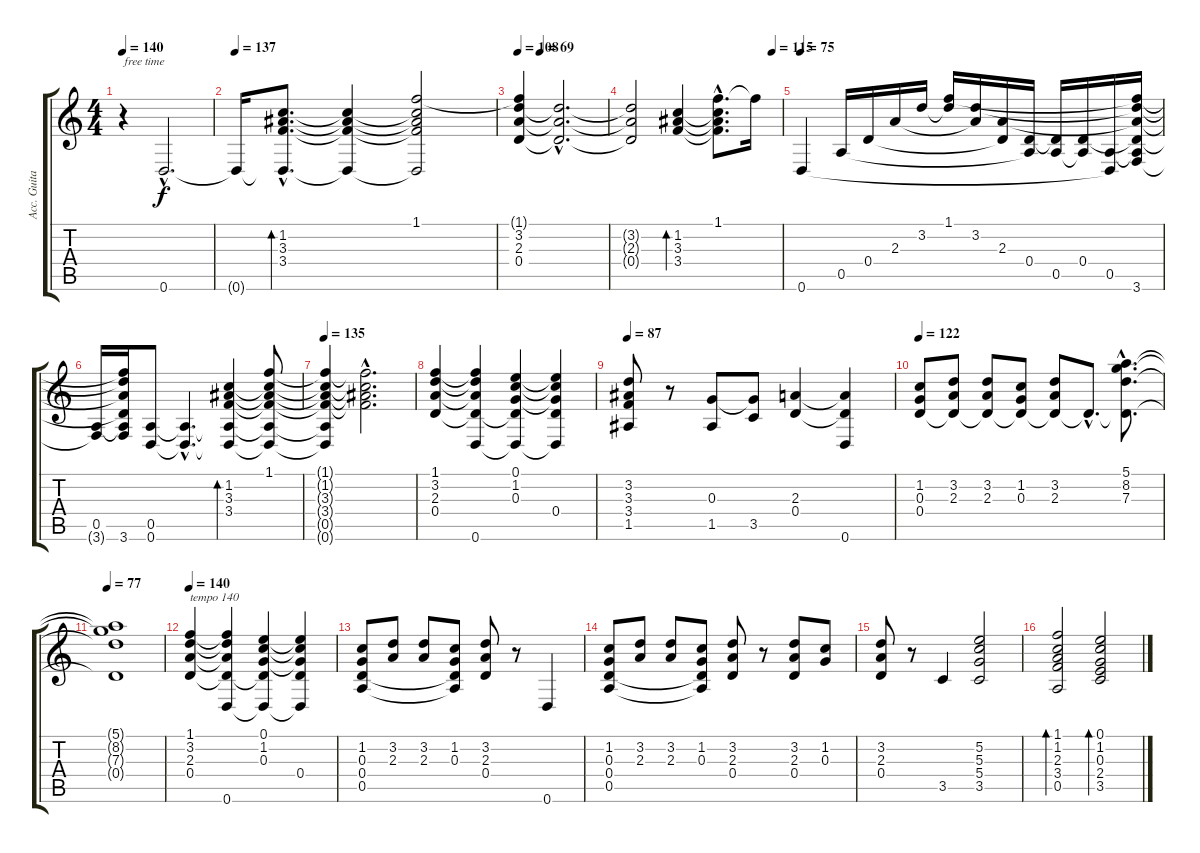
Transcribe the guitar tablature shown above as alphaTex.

\track ("Acc. Guitar 1" "Acc. Guita") {instrument acousticguitarsteel}
\staff {score tabs}
\tuning (E4 B3 G3 D3 A2 D2) {hide}
\ts (4 4)
\tempo 140
\tempo 120
\tempo 140
\clef g2
\ks c
r.4{txt "free time" dy f instrument acousticguitarsteel} 0.6{hac}.2{d} |
\tempo 137
0.6{t}.16 (1.2{hac} 3.3{hac} 3.4{hac} 0.6{hac t}).8{d bd 120} (1.2{t} 3.3{t} 3.4{t} 0.6{t}).4 (1.1 1.2{t} 3.3{t} 3.4{t} 0.6{t}).2 |
\tempo 108
\tempo (69 0.25)
(1.1{t} 3.2 2.3 0.4).4 (3.2{hac t} 2.3{hac t} 0.4{hac t}).2{d} |
\tempo (115 0.9375)
(3.2{t} 2.3{t} 0.4{t}).2 (1.2 3.3 3.4).4{bd 120} (1.1{hac} 1.2{hac t} 3.3{hac t} 3.4{hac t}).8{d} 1.1{t}.16 |
\tempo 75
0.6.4 0.5.16 0.4.16 2.3.16 3.2.16 (1.1 3.2{t}).16 (3.2 2.3{t}).16 (2.3 0.4{t}).16 (0.4 0.5{t}).16 (0.4{t} 0.5).16 (0.4 0.5{t}).16 (0.5 0.6{t}).16 (1.1{t} 3.2{t} 2.3{t} 0.4{t} 0.5{t} 3.6).16 |
(0.5 3.6{t}).16 (1.1{t} 3.2{t} 2.3{t} 0.4{t} 0.5{t} 3.6).16 (0.5 0.6).8 (0.5{hac t} 0.6{hac t}).4{d} (1.2 3.3 3.4 0.5{t} 0.6{t}).4{bd 120} (1.1 1.2{t} 3.3{t} 3.4{t} 0.5{t} 0.6{t}).8 |
\tempo 135
(1.1{t} 1.2{t} 3.3{t} 3.4{t} 0.5{t} 0.6{t}).4 (1.1{hac t} 1.2{hac t} 3.3{hac t} 3.4{hac t}).2{d} |
(1.1 3.2 2.3 0.4).4 (1.1{t} 3.2{t} 2.3{t} 0.4{t} 0.6).4 (0.1 1.2 0.3 0.4{t} 0.6{t}).4 (0.1{t} 1.2{t} 0.3{t} 0.4 0.6{t}).4 |
\tempo 87
(3.2 3.3 3.4 1.5).8 r.8 (0.3 1.5).8 (0.3{t} 3.5).8 (2.3 0.4).4 (2.3{t} 0.4{t} 0.6).4 |
\tempo 122
(1.2 0.3 0.4).8 (3.2 2.3 0.4{t}).8 (3.2 2.3 0.4{t}).8 (1.2 0.3 0.4{t}).8 (3.2 2.3 0.4{t}).8 0.4{hac t}.8{d} (5.1{hac} 8.2{hac} 7.3{hac} 0.4{hac t}).8{d} |
\tempo 77
(5.1{t} 8.2{t} 7.3{t} 0.4{t}).1 |
\tempo 140
(1.1 3.2 2.3 0.4).4{txt "tempo 140"} (1.1{t} 3.2{t} 2.3{t} 0.4{t} 0.6).4 (0.1 1.2 0.3 0.4{t} 0.6{t}).4 (0.1{t} 1.2{t} 0.3{t} 0.4 0.6{t}).4 |
(1.2 0.3 0.4 0.5).8 (3.2 2.3).8 (3.2 2.3).8 (1.2 0.3 0.4{t} 0.5{t}).8 (3.2 2.3 0.4).8 r.8 0.6.4 |
(1.2 0.3 0.4 0.5).8 (3.2 2.3).8 (3.2 2.3).8 (1.2 0.3 0.4{t} 0.5{t}).8 (3.2 2.3 0.4).8 r.8 (3.2 2.3 0.4).8 (1.2 0.3).8 |
(3.2 2.3 0.4).8 r.8 3.5.4 (5.2 5.3 5.4 3.5).2 |
(1.1 1.2 2.3 3.4 0.5).2{bd 120} (0.1 1.2 0.3 2.4 3.5).2{bd 120}
